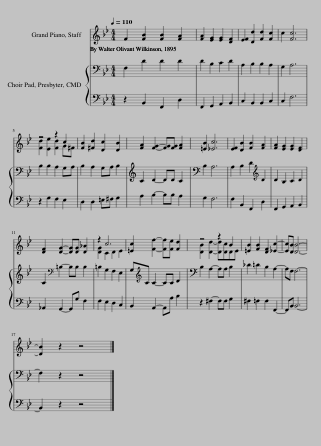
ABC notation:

X:1
%%score ( 1 2 ) { 3 | 4 }
L:1/8
Q:1/4=110
M:4/4
I:linebreak $
K:Bb
V:1 treble
V:2 treble
V:3 bass
V:4 bass
V:1
 F2 [FB]2 [FB]2 [FA]2 | [FA]2 [EG]2 [EG]2 [DF]2 | [EF]2 [Dd]2 [Fd]2 [Fc]2 | c2 [Fc]6 |$ z4 z2 c2 | %5
 [FB]2 [^Fd]2 [Dc]2 [DB]2 | [FA]2 [FG]2- [FG][FG] [FA]2 | [=EB]2 [_Ec]6 | [EF]2 [DB]2 [FB]2 [FA]2 | [FA]2 [EG]2 [EG]2 [DF]2 |$ %10
 [DF]2 [DG]2- [DG][DG] [D_A]2 | z2 c6 | [=Ec]2 [Ff]2- [Ff][Fe] [Fd]2 | z4 z2 B2 | [=EB]2 [FB]2 [DF]2 [_Ec]2- | %15
 [Ec][DB] [DB]6- |$ [DB]2 z2 z4 |] %17
V:2
 x8 | x8 | x8 | x8 |$ [Fd]2 [Ee]2 [Fd]2 G^F | %5
 x8 | x8 | x8 | x8 | x8 |$ %10
 x8 | [DG]2 C2 D2 E2 | x8 | [DB]2 [Dd]2- [Dd][Dc]DE | x8 | %15
 x8 |$ x8 |] %17
V:3
 F,2 D2 D2 D2 | D2 B,2 C2 D2 | A,2 B,2 B,2 A,2 | G,2 A,6 |$ B,2 B,2 A,2 G,A, | %5
 B,2 A,2 G,A, B,2 | C2 D2- DD C2 | B,2 A,6 | A,2 B,2 D2[K:treble] D2 | D2 B,2 C2 D2 |$ %10
 C2[K:bass] =B,2- B,B, B,2 | =B,2 G,2 F,2 E,2 | G,[K:treble]C C2- CC D2 | B,2 A,2- A,A, B,2 | _D2 =D2 B,2 A,2- | %15
 A,F, F,6- |$ F,2 z2 z4 |] %17
V:4
 z2 B,,2 F,,2 D,2 | F,,2 G,,2 A,,2 B,,2 | C,2 B,,2 B,,2 C,2 | C,2 F,6 |$ z2 G,2 F,2 E,2 | %5
 D,2 D,2 =E,^F, G,2 | A,2 B,2- B,B, A,2 | G,2 F,6 | F,2 B,,2 F,,2 D,2 | F,,2 G,,2 A,,2 B,,2 |$ %10
 _A,,2 G,,2- G,,G, F,2 | F,2 E,2 D,2 C,2 | B,,2 A,,2- A,,A, B,2 | z2 ^F,2- F,F, G,2 | ^F,2 =F,2 F,2 F,,2- | %15
 F,,B,, B,,6- |$ B,,2 z2 z4 |] %17
